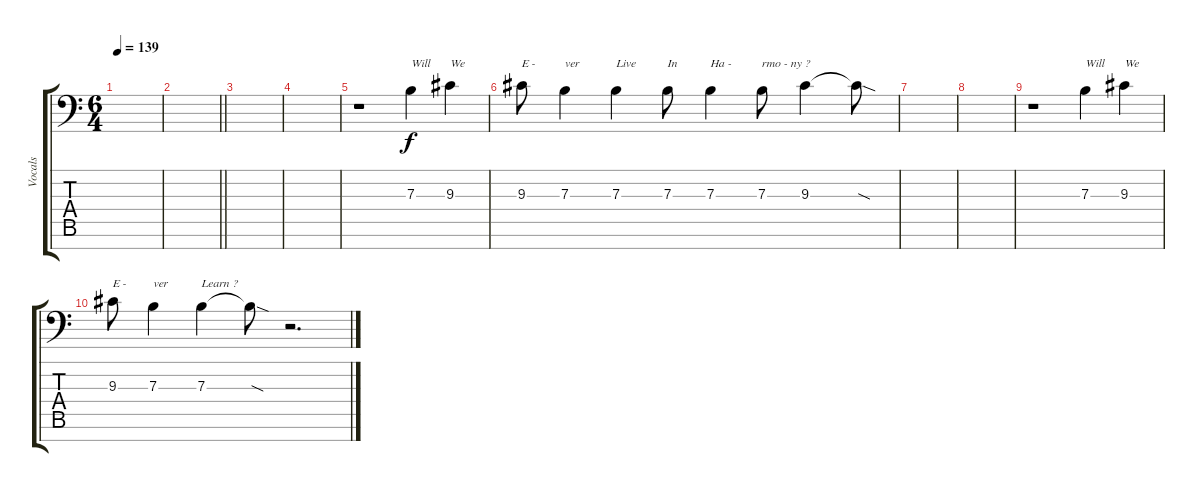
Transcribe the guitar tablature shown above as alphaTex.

\track ("Vocals" "Vocals") {instrument bassoon}
\staff {score tabs}
\tuning (D4 A3 E3 D3 A2 E2 A1) {hide}
\ts (6 4)
\tempo 139
\clef f4
\ks c
|
\barLineRight lightlight
|
\section ("" "")
|
|
r.1 7.3.4{txt "Will" volume 13 instrument bassoon} 9.3.4{txt "We"} |
9.3.8{txt "E - "} 7.3.4{txt "ver"} 7.3.4{txt "Live"} 7.3.8{txt "In"} 7.3.4{txt "Ha - "} 7.3.8{txt "rmo - ny ?"} 9.3.4 9.3{sod t}.8 |
|
|
r.1 7.3.4{txt "Will"} 9.3.4{txt "We"} |
9.3.8{txt "E - "} 7.3.4{txt "ver"} 7.3.4{txt "Learn ?"} 7.3{sod t}.8 r.2{d}
